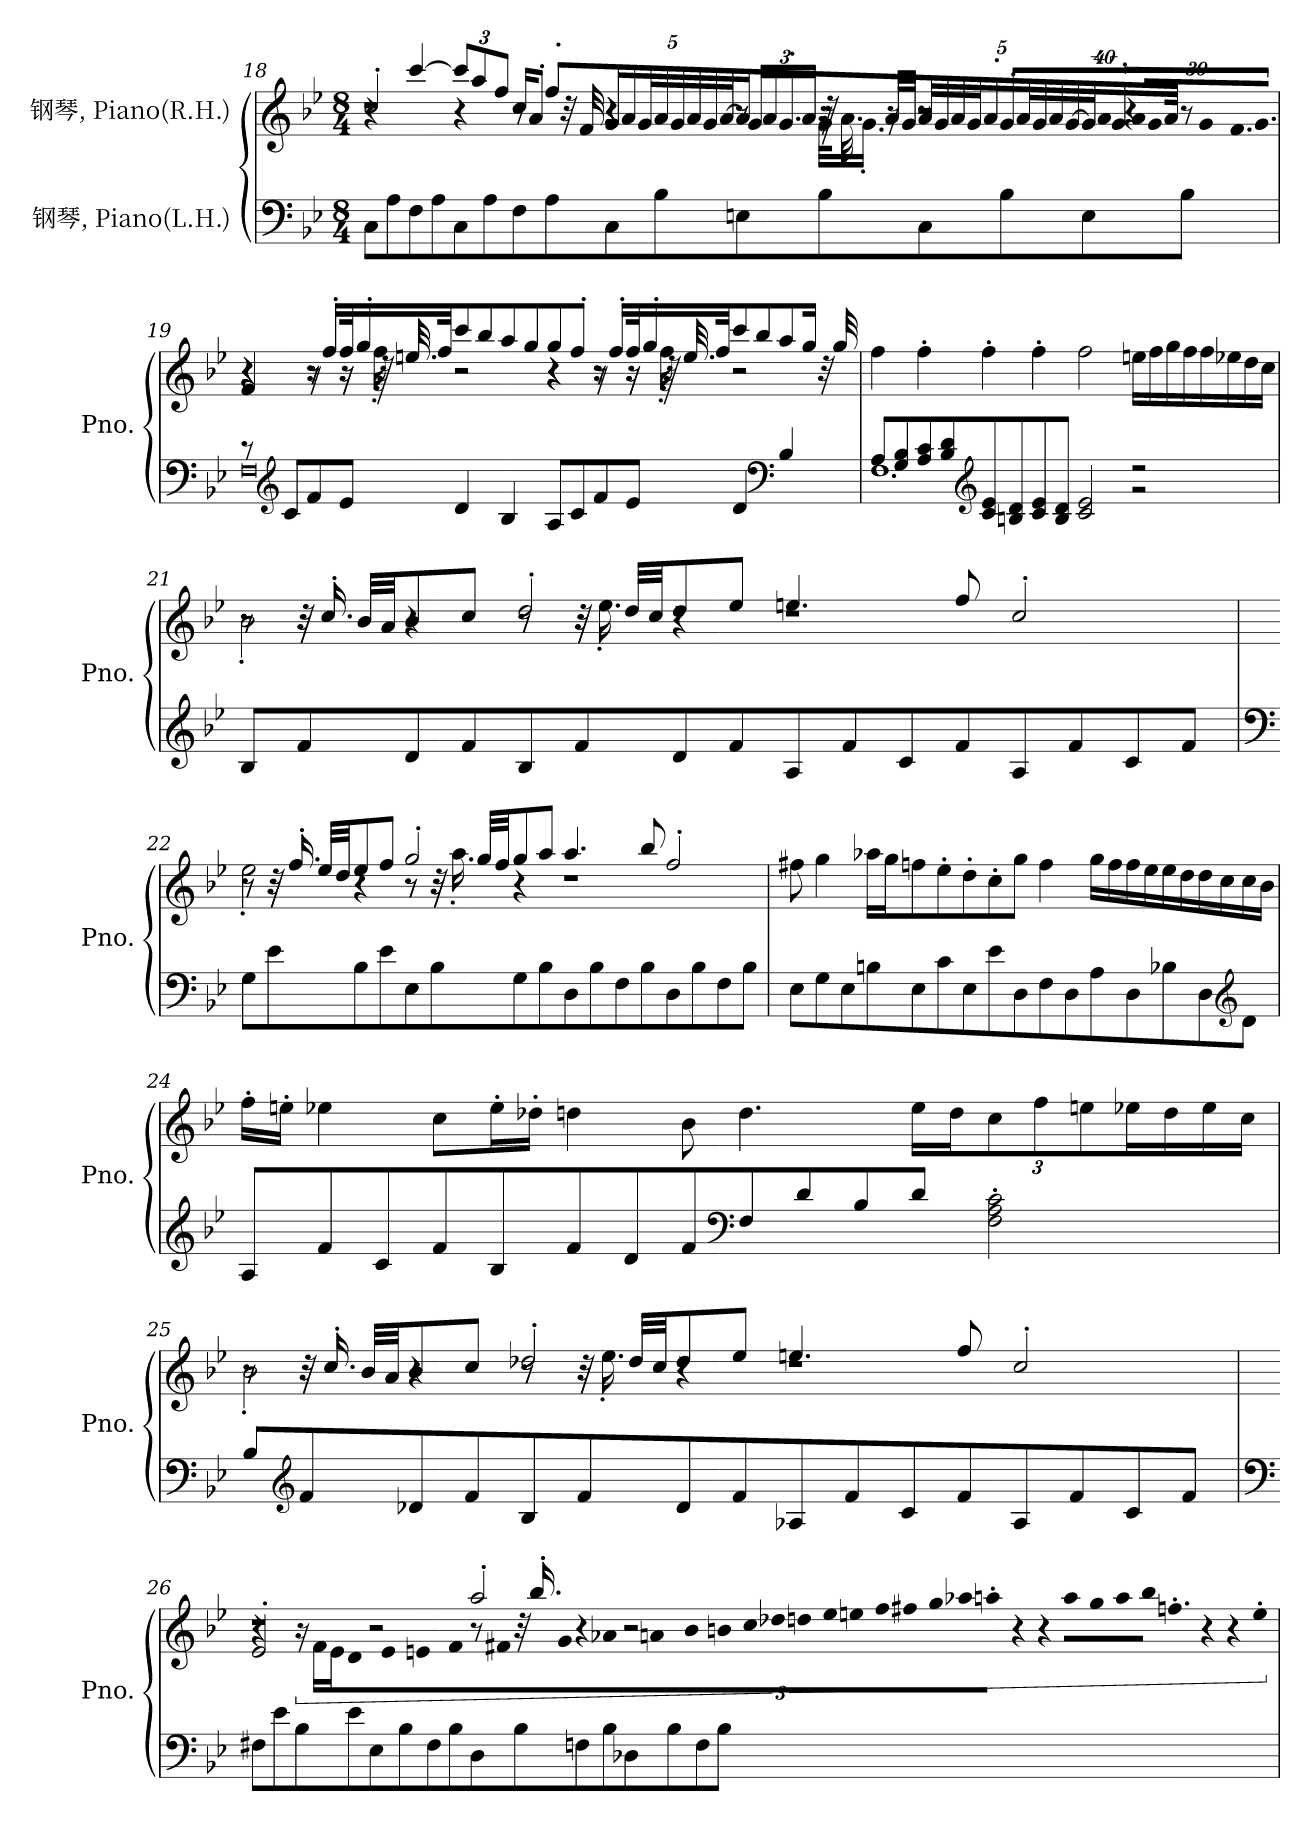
**kern	**kern
*part2	*part1
*staff2	*staff1
*I"钢琴, Piano(L.H.)	*I"钢琴, Piano(R.H.)
*I'Pno.	*I'Pno.
!!LO:LB:g=z
*clefF4	*clefG2
*k[b-e-]	*k[b-e-]
*M8/4	*M8/4
*MM69	*MM69
=18	=18
*	*^
*	*	*^
*	*	*	*^
8C\L	4r	1r	2cc'/	1r
8A\	.	.	.	.
*	*MM76	*	*	*
8F\	[4ccc/	.	.	.
8A\	.	.	.	.
*	*Xbrackettup	*	*	*
*	*MM69	*	*	*
8C\	12ccc/L]	.	4r	.
.	12aa/	.	.	.
8A\	.	.	.	.
.	12ff/J	.	.	.
*	*MM76	*	*	*
8F\	8r	.	16cc/KL	.
.	.	.	8a'/J	.
*	*MM72	*	*	*
8A\	8ff'/L	.	.	.
*	*MM67	*	*	*
.	.	.	32r	.
.	.	.	32f/	.
*	*MM74	*	*	*
8C\	20g/L	4r	4r	4r
.	20a/	.	.	.
.	40g/L	.	.	.
*	*MM76	*	*	*
8B-\	40a/	.	.	.
.	40g/	.	.	.
.	40a/	.	.	.
.	40g/	.	.	.
.	[40a/J	.	.	.
*	*MM79	*	*	*
8En\	16a/J]	8r	24g/LL	8r
.	.	.	24a/	.
.	8.g'/	.	.	.
.	.	.	24a/JJ	.
*	*MM74	*	*	*
8B-\	.	64r	16r	32g\KLL
.	.	32.a\	.	.
.	.	.	.	16.g'\JJ
.	.	16r	32a/LLL	.
.	.	.	32g/JJJ	.
*	*MM76	*	*	*
8C\	40a/LL	2r	8r	2r
.	40g/	.	.	.
.	40a/	.	.	.
.	40g/J	.	.	.
.	20a'/	.	.	.
*	*MM72	*	*	*
8B-\	.	.	8g'/L	.
.	40a/L	.	.	.
.	40g/	.	.	.
.	40a/	.	.	.
.	[40g/	.	.	.
*	*	*	*brackettup	*
*	*MM67	*	*	*
!	!	!	!LO:N:vis=32	!
8E\	32g/J]	.	640%23a/Jkk	.
.	16g'/	.	.	.
!	!	!	!LO:N:vis=64	!
.	.	.	960%17r	.
!	!	!	!LO:N:vis=256%9	!
.	.	.	960%17a/KLLL	.
!	!	!	!LO:N:vis=32	!
.	.	.	640%23g/	.
.	32a/JJk	.	.	.
!	!	!	!LO:N:vis=32	!
.	.	.	640%23g/	.
*	*MM69	*	*	*
8B-\J	8r	.	.	.
!	!	!	!LO:N:vis=32.	!
.	.	.	1920%103f/	.
!	!	!	!LO:N:vis=32.	!
.	.	.	1920%103g/JJJ	.
1920ryy	1920ryy	1920ryy	.	1920ryy
*	*v	*v	*v	*v
!!LO:LB:g=z
=19	=19
*	*MM64
*^	*^
*	*	*	*^
8r	0F	4f/	4r	4r
*clefG2	*	*	*	*
8c/L	.	.	.	.
*	*	*MM76	*	*
8f/	.	16r	8r	8r
.	.	16ff'/LL	.	.
*	*	*MM69	*	*
8e-/J	.	32ff/K	16r	16r
.	.	16gg'/	.	.
.	.	.	16ff'\	64r
.	.	.	.	32.een/
.	.	32ff/JK	.	.
*	*	*MM74	*	*
4d/	.	8ccc/	2r	2r
*	*	*MM76	*	*
.	.	8bb-/	.	.
*	*	*MM79	*	*
4B-/	.	8aa/	.	.
*	*	*MM74	*	*
.	.	8gg/	.	.
*	*	*MM72	*	*
8A/L	.	8gg/	4r	4r
*	*	*MM76	*	*
8c/	.	8ff'/J	.	.
*	*	*MM74	*	*
8f/	.	16r	8r	8r
.	.	16ff'/LL	.	.
*	*	*MM67	*	*
8e-/J	.	32ff/K	16r	16r
.	.	16gg'/	.	.
.	.	.	16ff'\	64r
.	.	.	.	32.ee/
.	.	32ff/JK	.	.
*	*	*MM72	*	*
4d/	.	8ccc/	2r	2r
*	*	*MM76	*	*
.	.	8bb-/	.	.
*clefF4	*	*	*	*
*	*	*MM74	*	*
4B-/	.	8aa/	.	.
*	*	*MM69	*	*
.	.	16gg/Jk	.	.
.	.	32r	.	.
*	*	*MM64	*	*
.	.	32gg/	.	.
*	*	*v	*v	*v
!!LO:LB:g=z
=20	=20	=20
*	*	*MM67
8A/L	1.F	4ff\
8G/ 8B-/	.	.
*	*	*MM74
8A/ 8c/	.	4ff'\
8B-/ 8d/	.	.
*clefG2	*	*
*	*	*MM72
8c/ 8e-/	.	4ff'\
8Bn/ 8d/	.	.
*	*	*MM69
8c/ 8e-/	.	4ff'\
8B/ 8d/J	.	.
*	*	*MM69
2c/ 2e-/	.	2ff\
*	*	*MM74
2r	2r	16een\LL
*	*	*MM76
.	.	16ff\
*	*	*MM79
.	.	16gg\
*	*	*MM74
.	.	16ff\
*	*	*MM76
.	.	16ff\
*	*	*MM79
.	.	16ee-X\
*	*	*MM74
.	.	16dd\
*	*	*MM64
.	.	16cc\JJ
*v	*v	*
!!LO:LB:g=z
=21	=21
*	*MM67
*	*^
*	*	*^
8B-/L	8r	2b-'\	8r
*	*MM72	*	*
8f/	16r	.	32r
.	.	.	16.cc'/
.	32b-/LLL	.	.
.	32a/JJ	.	.
*	*MM74	*	*
8d/	8b-/	.	4r
*	*MM69	*	*
8f/	8cc/J	.	.
*	*MM72	*	*
8B-/	8r	8r	2dd'/
*	*MM74	*	*
8f/	16r	32r	.
.	.	16.ee-'\	.
.	32dd/LLL	.	.
.	32cc/JJ	.	.
8d/	8dd/	4r	.
*	*MM72	*	*
8f/	8ee-/J	.	.
*	*MM69	*	*
8A/	4.een/	1r	1r
8f/	.	.	.
8c/	.	.	.
*	*MM69	*	*
8f/	8ff/	.	.
*	*MM72	*	*
8A/	2cc'/	.	.
8f/	.	.	.
8c/	.	.	.
8f/J	.	.	.
!!LO:LB:g=z	!!	!!
=22	=22	=22	=22
*clefF4	*	*	*
*	*MM69	*	*
8G\L	8r	2ee-'\	8r
*	*MM72	*	*
8e-\	16r	.	32r
.	.	.	16.ff'/
.	32ee-/LLL	.	.
.	32dd/JJ	.	.
*	*MM74	*	*
8B-\	8ee-/	.	4r
*	*MM72	*	*
8e-\	8ff/J	.	.
*	*MM74	*	*
8E-\	8r	8r	2gg'/
*	*MM76	*	*
8B-\	16r	32r	.
.	.	16.aa'\	.
.	32gg/LLL	.	.
.	32ff/JJ	.	.
*	*MM74	*	*
8G\	8gg/	4r	.
*	*MM72	*	*
8B-\	8aa/J	.	.
*	*MM69	*	*
8D\	4.aa/	1r	1r
8B-\	.	.	.
8F\	.	.	.
*	*MM69	*	*
8B-\	8bb-/	.	.
*	*MM72	*	*
8D\	2ff'/	.	.
8B-\	.	.	.
8F\	.	.	.
8B-\J	.	.	.
*	*v	*v	*v
!!LO:PB:g=z
=23	=23
*	*MM69
8E-\L	8ff#X\
*	*MM74
8G\	4gg\
8E-\	.
*	*MM72
8Bn\	16aa-X\LL
.	16gg\J
*	*MM74
8E-\	8ffn\
*	*MM76
8c\	8ee-'\
*	*MM74
8E-\	8dd'\
*	*MM72
8e-\	8cc'\
*	*MM74
8D\	8gg\J
*	*MM76
8F\	4ff\
8D\	.
*	*MM72
8A\	16gg\LL
.	16ff\
*	*MM74
8D\	16ff\
.	16ee-\
*	*MM76
8B-X\	16ee-\
.	16dd\
*	*MM74
8D\	16dd\
.	16cc\
*clefG2	*
*	*MM69
8d\J	16cc\
.	16b-\JJ
!!LO:LB:g=z
=24	=24
*	*MM72
8A/L	16ff'\LL
.	16een'\JJ
*	*MM74
8f/	4ee-X\
8c/	.
*	*MM74
8f/	8cc\L
*	*MM69
8B-/	16ee-'\L
.	16dd-X'\JJ
*	*MM74
8f/	4ddn\
8d/	.
*	*MM74
8f/	8b-\
*clefF4	*
*	*MM72
8F/	4.dd\
8d/	.
8B-/	.
*	*MM69
8d/J	16ee-\LL
.	16dd\J
*	*Xbrackettup
*	*MM64
2F\' 2A\' 2c\'	12cc\
.	12ff\
.	12een\
*	*MM74
.	16ee-X\L
.	16dd\
*	*MM69
.	16ee-\
.	16cc\JJ
!!LO:LB:g=z
=25	=25
*	*MM74
*	*^
*	*	*^
8B-/L	8r	2b-'\	8r
*clefG2	*	*	*
*	*MM72	*	*
8f/	16r	.	32r
.	.	.	16.cc'/
.	32b-/LLL	.	.
.	32a/JJ	.	.
*	*MM74	*	*
8d-X/	8b-/	.	4r
*	*MM69	*	*
8f/	8cc/J	.	.
*	*MM72	*	*
8B-/	8r	8r	2dd-X'/
*	*MM74	*	*
8f/	16r	32r	.
.	.	16.ee-'\	.
.	32dd-/LLL	.	.
.	32cc/JJ	.	.
8d-/	8dd-/	4r	.
*	*MM72	*	*
8f/	8ee-/J	.	.
*	*MM69	*	*
8A-X/	4.een/	1r	1r
8f/	.	.	.
8c/	.	.	.
*	*MM69	*	*
8f/	8ff/	.	.
*	*MM72	*	*
8A-/	2cc'/	.	.
8f/	.	.	.
8c/	.	.	.
8f/J	.	.	.
!!LO:LB:g=z	!!	!!
=26	=26	=26	=26
*clefF4	*	*	*
*	*MM69	*	*
8F#X\L	1r	4r	2e-'/
8e-\	.	.	.
*	*	*brackettup	*
*	*MM74	*	*
8B-\	.	24r	.
.	.	24f\LL	.
.	.	24e-\	.
*	*MM72	*	*
8e-\	.	32d\L	.
.	.	32e-\	.
.	.	32en\	.
.	.	32f\	.
*	*MM74	*	*
8E-\	.	32f#X\	2r
.	.	32g\	.
.	.	32a-X\	.
.	.	32an\	.
*	*MM76	*	*
8B-\	.	32b-\	.
.	.	32bn\	.
.	.	32cc\	.
.	.	32dd-X\	.
*	*MM74	*	*
8F#\	.	32ddn\	.
.	.	32ee-\	.
.	.	32een\	.
.	.	32ff\	.
*	*MM72	*	*
8B-\	.	32ff#X\	.
.	.	32gg\	.
.	.	32aa-X\	.
.	.	32aan'\JJJ	.
*	*MM74	*	*
8D\	8r	8r	2aa'/
*	*MM76	*	*
8B-\	32r	16r	.
.	16.bb-'/	.	.
.	.	32aa\LLL	.
.	.	32gg\JJ	.
*	*MM74	*	*
8Fn\	4r	8aa\	.
*	*MM69	*	*
8B-\	.	8bb-\J	.
*	*MM72	*	*
8D-X\	2r	4.ffn'\	2r
8B-\	.	.	.
8F\	.	.	.
*	*MM69	*	*
8B-\J	.	16r	.
.	.	32r	.
.	.	32ee'\	.
*	*v	*v	*v
=	=
*-	*-
